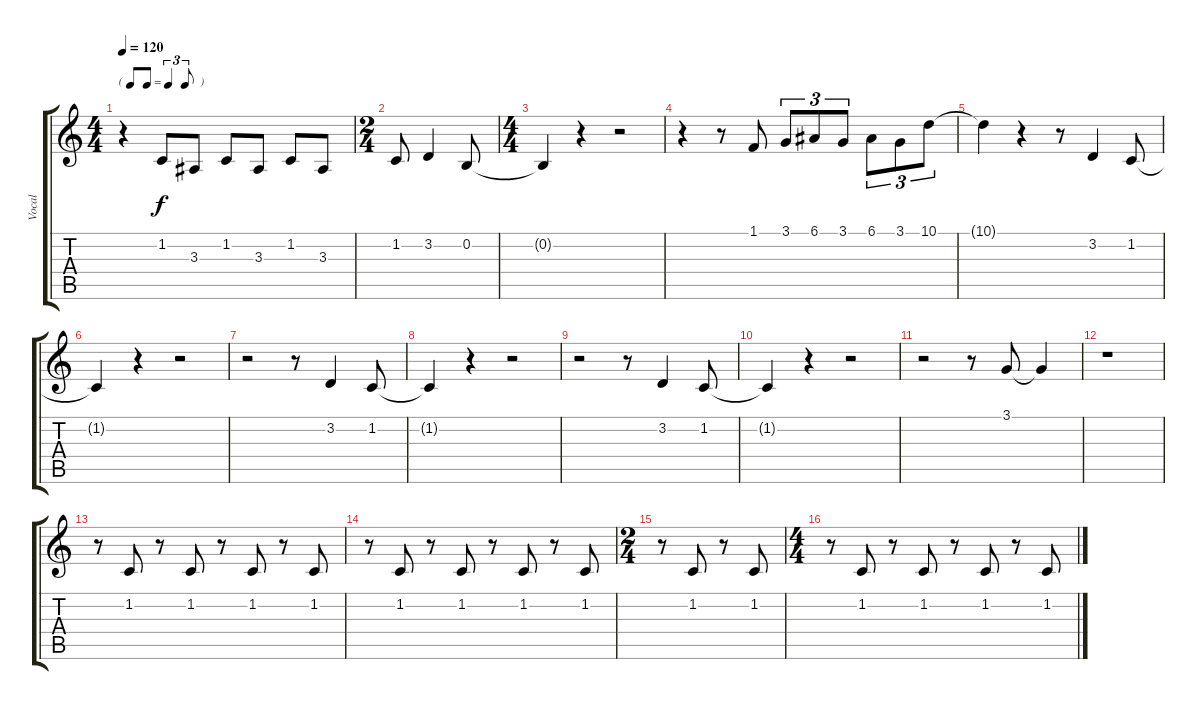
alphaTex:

\track ("Vocal" "Vocal") {instrument synthvoice}
\staff {score tabs}
\tuning (E4 B3 G3 D3 A2 E2) {hide}
\ts (4 4)
\tf triplet8th
\tempo 120
\clef g2
\ks c
r.4{dy f} 1.2.8 3.3.8 1.2.8 3.3.8 1.2.8 3.3.8 |
\ts (2 4)
1.2.8 3.2.4 0.2.8 |
\ts (4 4)
0.2{t}.4 r.4 r.2 |
r.4 r.8 1.1.8 3.1.8{tu (3 2)} 6.1.8{tu (3 2)} 3.1.8{tu (3 2)} 6.1.8{tu (3 2)} 3.1.8{tu (3 2)} 10.1.8{tu (3 2)} |
10.1{t}.4 r.4 r.8 3.2.4 1.2.8 |
1.2{t}.4 r.4 r.2 |
r.2 r.8 3.2.4 1.2.8 |
1.2{t}.4 r.4 r.2 |
r.2 r.8 3.2.4 1.2.8 |
1.2{t}.4 r.4 r.2 |
r.2 r.8 3.1.8 3.1{t}.4 |
r.1 |
r.8 1.2.8 r.8 1.2.8 r.8 1.2.8 r.8 1.2.8 |
r.8 1.2.8 r.8 1.2.8 r.8 1.2.8 r.8 1.2.8 |
\ts (2 4)
r.8 1.2.8 r.8 1.2.8 |
\ts (4 4)
r.8 1.2.8 r.8 1.2.8 r.8 1.2.8 r.8 1.2.8
